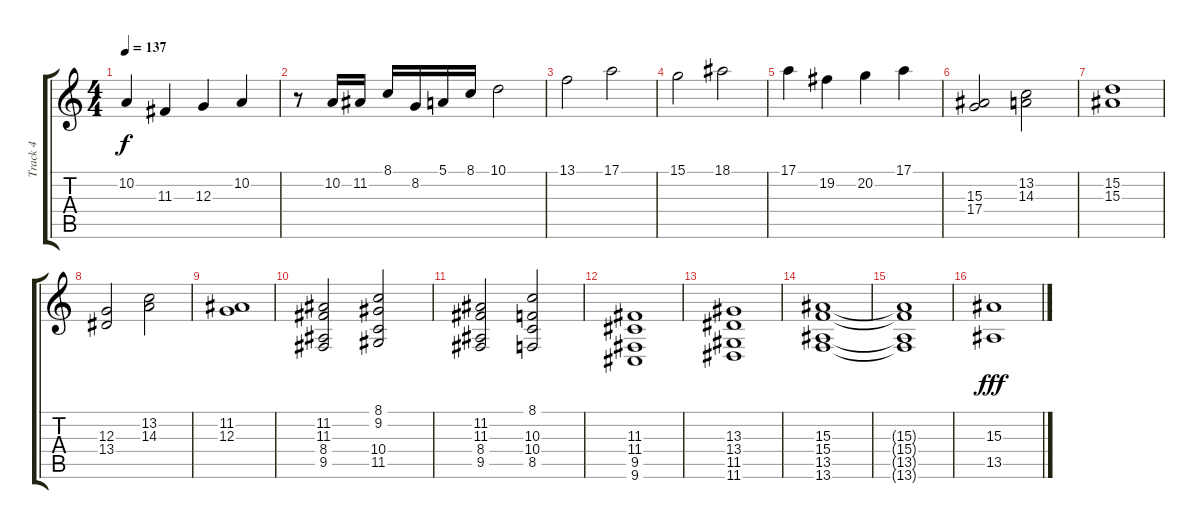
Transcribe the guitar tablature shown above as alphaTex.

\track ("Track 4" "Track 4") {instrument trumpet}
\staff {score tabs}
\tuning (E4 B3 G3 D3 A2 E2) {hide}
\ts (4 4)
\tempo 137
\clef g2
\ks c
10.2.4{dy f} 11.3.4 12.3.4 10.2.4 |
r.8 10.2.16 11.2.16 8.1.16 8.2.16 5.1.16 8.1.16 10.1.2 |
13.1.2 17.1.2 |
15.1.2 18.1.2 |
17.1.4 19.2.4 20.2.4 17.1.4 |
(15.3 17.4).2 (13.2 14.3).2 |
(15.2 15.3).1 |
(12.3 13.4).2 (13.2 14.3).2 |
(11.2 12.3).1 |
(11.2 11.3 8.4 9.5).2 (8.1 9.2 10.4 11.5).2 |
(11.2 11.3 8.4 9.5).2 (8.1 10.3 10.4 8.5).2 |
(11.3 11.4 9.5 9.6).1 |
(13.3 13.4 11.5 11.6).1 |
(15.3 15.4 13.5 13.6).1 |
(15.3{t} 15.4{t} 13.5{t} 13.6{t}).1 |
(15.3 13.5).1{dy fff volume 7 instrument bassoon}
